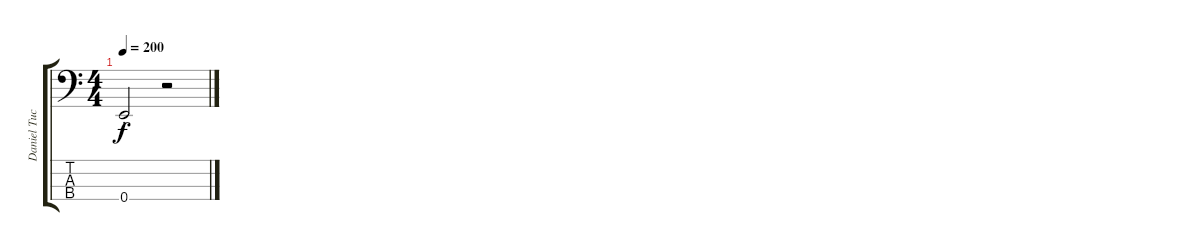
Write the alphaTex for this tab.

\track ("Daniel Tucker" "Daniel Tuc") {instrument electricbasspick}
\staff {score tabs}
\tuning (G2 D2 A1 E1) {hide}
\ts (4 4)
\tempo 200
\clef f4
\ks c
0.4{st}.2{dy f} r.2
